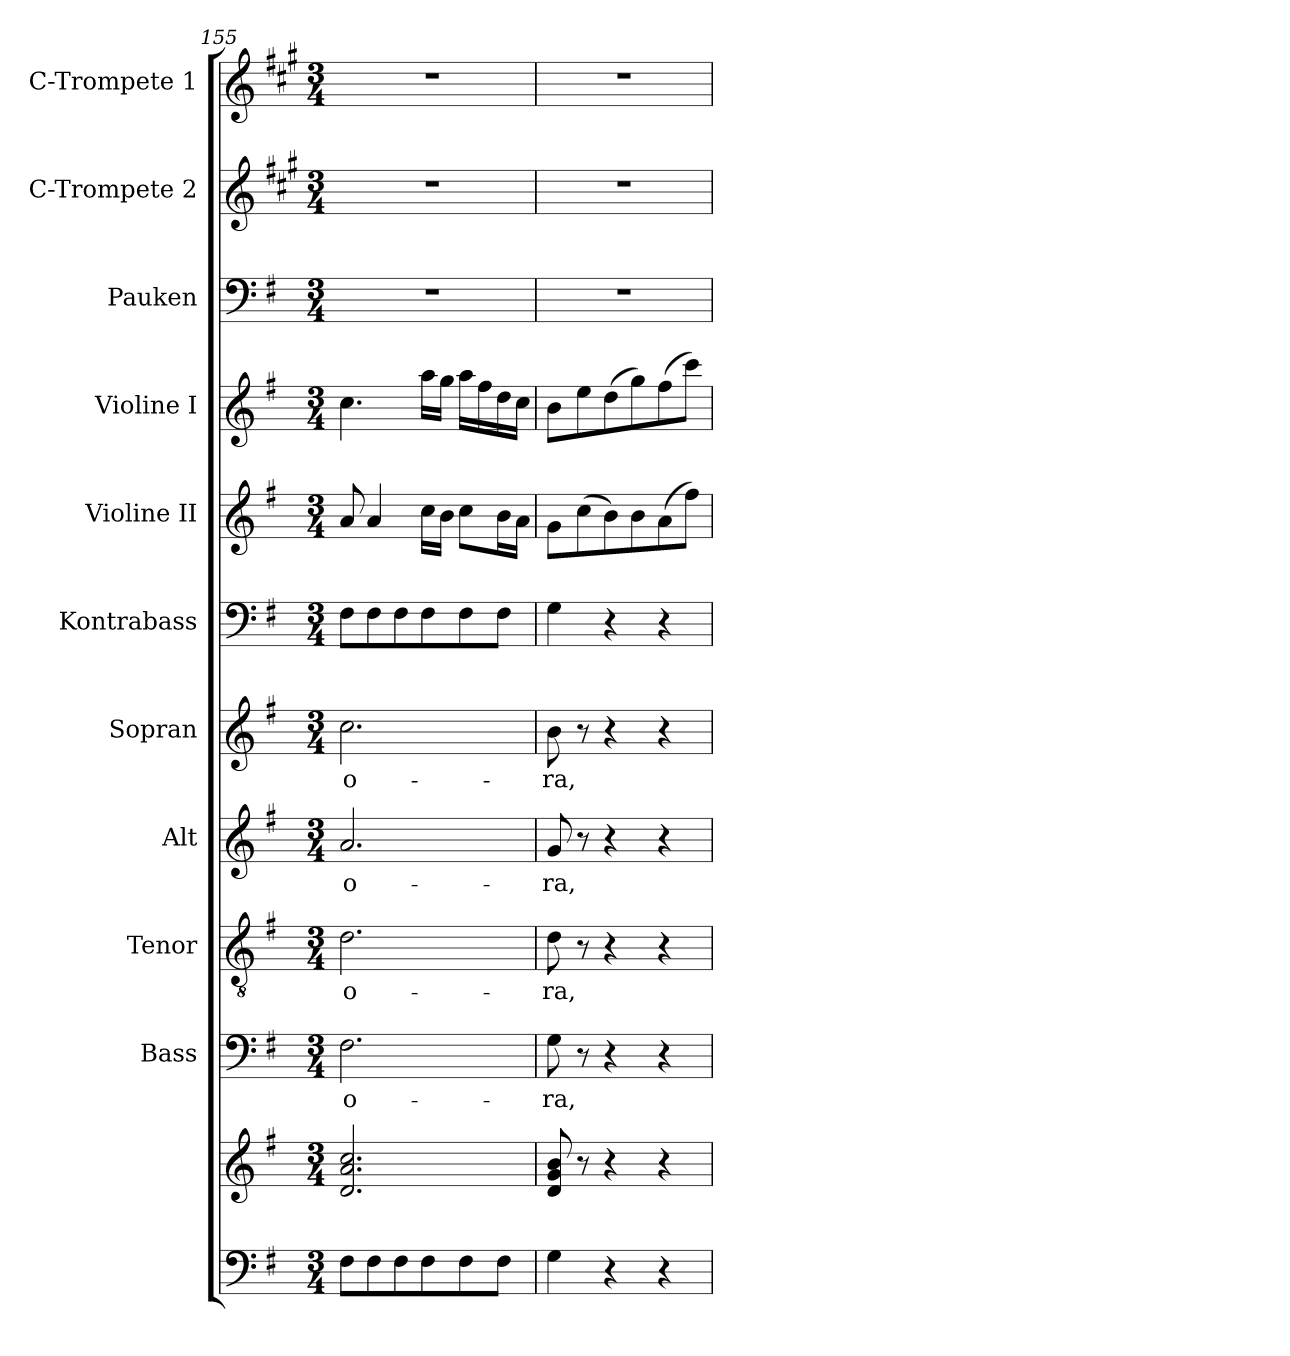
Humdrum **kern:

**kern	**kern	**kern	**text	**kern	**text	**kern	**text	**kern	**text	**kern	**kern	**kern	**kern	**kern	**kern
*part11	*part11	*part10	*part10	*part9	*part9	*part8	*part8	*part7	*part7	*part6	*part5	*part4	*part3	*part2	*part1
*staff12	*staff11	*staff10	*staff10	*staff9	*staff9	*staff8	*staff8	*staff7	*staff7	*staff6	*staff5	*staff4	*staff3	*staff2	*staff1
*	*	*I"Bass	*	*I"Tenor	*	*I"Alt	*	*I"Sopran	*	*I"Kontrabass	*I"Violine II	*I"Violine I	*I"Pauken	*I"C-Trompete 2	*I"C-Trompete 1
*	*	*I'B.	*	*I'T.	*	*I'A.	*	*I'S.	*	*I'Kb.	*I'Vl. II	*I'Vl. I	*I'Pk.	*I'C Trp. 2	*I'C Trp. 1
*clefF4	*clefG2	*clefF4	*	*clefGv2	*	*clefG2	*	*clefG2	*	*clefF4	*clefG2	*clefG2	*clefF4	*clefG2	*clefG2
*	*	*	*	*	*	*	*	*	*	*ITrd7c12	*	*	*	*ITrd1c2	*ITrd1c2
*k[f#]	*k[f#]	*k[f#]	*	*k[f#]	*	*k[f#]	*	*k[f#]	*	*k[f#]	*k[f#]	*k[f#]	*k[f#]	*k[f#]	*k[f#]
*G:	*G:	*G:	*	*G:	*	*G:	*	*G:	*	*G:	*G:	*G:	*G:	*G:	*G:
*M3/4	*M3/4	*M3/4	*	*M3/4	*	*M3/4	*	*M3/4	*	*M3/4	*M3/4	*M3/4	*M3/4	*M3/4	*M3/4
=155	=155	=155	=155	=155	=155	=155	=155	=155	=155	=155	=155	=155	=155	=155	=155
!	!	!	!LO:LY:b	!	!LO:LY:b	!	!LO:LY:b	!	!LO:LY:b	!	!	!	!	!	!
8F#\L	2.d/ 2.a/ 2.cc/	2.F#\	o-	2.d\	o-	2.a/	o-	2.cc\	o-	8FF#\L	8a/	4.cc\	2.r	2.r	2.r
8F#\	.	.	.	.	.	.	.	.	.	8FF#\	4a/	.	.	.	.
8F#\	.	.	.	.	.	.	.	.	.	8FF#\	.	.	.	.	.
8F#\	.	.	.	.	.	.	.	.	.	8FF#\	16cc\LL	16aa\LL	.	.	.
.	.	.	.	.	.	.	.	.	.	.	16b\JJ	16gg\JJ	.	.	.
8F#\	.	.	.	.	.	.	.	.	.	8FF#\	8cc\L	16aa\LL	.	.	.
.	.	.	.	.	.	.	.	.	.	.	.	16ff#\	.	.	.
8F#\J	.	.	.	.	.	.	.	.	.	8FF#\J	16b\L	16dd\	.	.	.
.	.	.	.	.	.	.	.	.	.	.	16a\JJ	16cc\JJ	.	.	.
=156	=156	=156	=156	=156	=156	=156	=156	=156	=156	=156	=156	=156	=156	=156	=156
!	!	!	!LO:LY:b	!	!LO:LY:b	!	!LO:LY:b	!	!LO:LY:b	!	!	!	!	!	!
4G\	8d/ 8g/ 8b/	8G\	-ra,	8d\	-ra,	8g/	-ra,	8b\	-ra,	4GG\	8g\L	8b\L	2.r	2.r	2.r
.	8r	8r	.	8r	.	8r	.	8r	.	.	(>8cc\	8ee\	.	.	.
4r	4r	4r	.	4r	.	4r	.	4r	.	4r	8b\)	(>8dd\	.	.	.
.	.	.	.	.	.	.	.	.	.	.	8b\	8gg\)	.	.	.
4r	4r	4r	.	4r	.	4r	.	4r	.	4r	(>8a\	(>8ff#\	.	.	.
.	.	.	.	.	.	.	.	.	.	.	8ff#\J)	8ccc\J)	.	.	.
=	=	=	=	=	=	=	=	=	=	=	=	=	=	=	=
*-	*-	*-	*-	*-	*-	*-	*-	*-	*-	*-	*-	*-	*-	*-	*-
